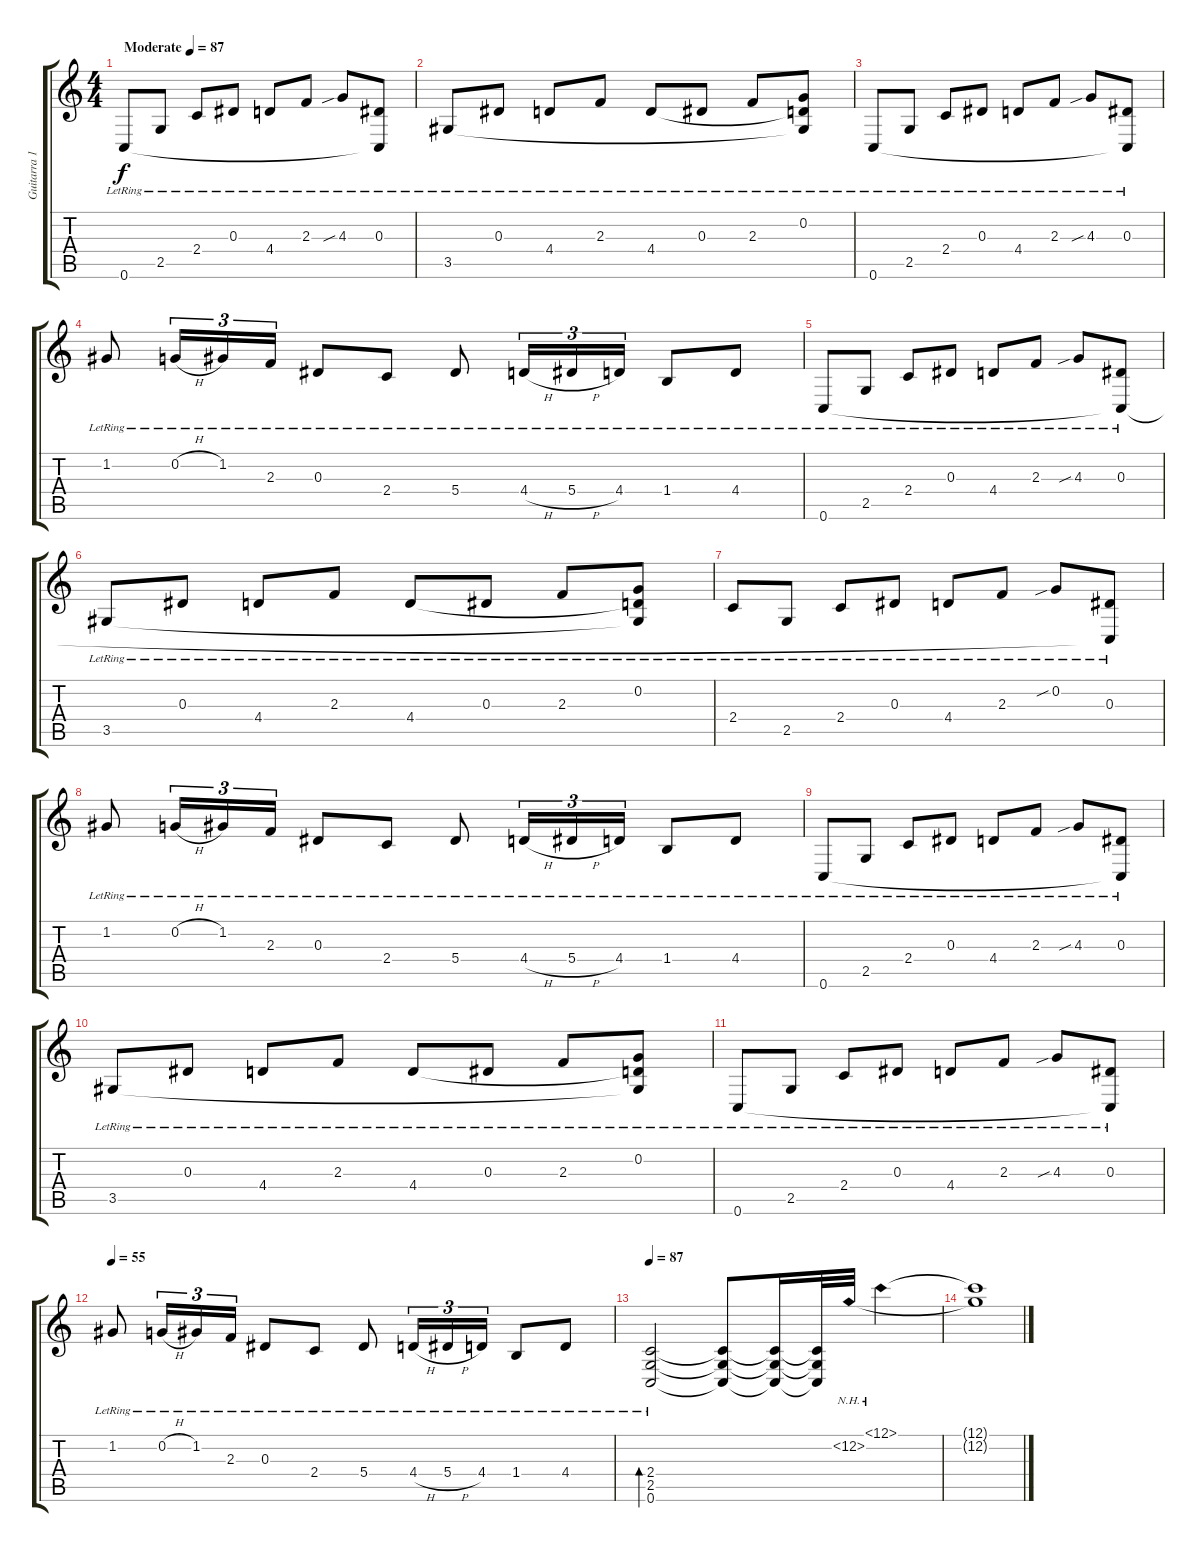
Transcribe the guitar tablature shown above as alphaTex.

\track ("Guitarra 1" "Guitarra 1") {instrument acousticguitarsteel}
\staff {score tabs}
\tuning (C4 G3 Eb3 Bb2 F2 C2) {hide}
\ts (4 4)
\tempo (87 "Moderate")
\clef g2
\ks c
0.6{lr}.8{dy f instrument acousticguitarsteel} 2.5{lr}.8 2.4{lr}.8 0.3{lr}.8 4.4{lr}.8 2.3{lr}.8 4.3{sib lr}.8 (0.3{lr} 0.6{t}).8 |
3.5{lr}.8 0.3{lr}.8 4.4{lr}.8 2.3{lr}.8 4.4{lr}.8 0.3{lr}.8 2.3{lr}.8 (0.2{lr} 4.4{t} 3.5{t}).8 |
0.6{lr}.8 2.5{lr}.8 2.4{lr}.8 0.3{lr}.8 4.4{lr}.8 2.3{lr}.8 4.3{sib lr}.8 (0.3{lr} 0.6{t}).8 |
1.2{lr}.8 0.2{h lr}.16{tu (3 2)} 1.2{lr}.16{tu (3 2)} 2.3{lr}.16{tu (3 2)} 0.3{lr}.8 2.4{lr}.8 5.4{lr}.8 4.4{h lr}.16{tu (3 2)} 5.4{h lr}.16{tu (3 2)} 4.4{lr}.16{tu (3 2)} 1.4{lr}.8 4.4{lr}.8 |
0.6{lr}.8 2.5{lr}.8 2.4{lr}.8 0.3{lr}.8 4.4{lr}.8 2.3{lr}.8 4.3{sib lr}.8 (0.3{lr} 0.6{t}).8 |
3.5{lr}.8 0.3{lr}.8 4.4{lr}.8 2.3{lr}.8 4.4{lr}.8 0.3{lr}.8 2.3{lr}.8 (0.2{lr} 4.4{t} 3.5{t}).8 |
2.4{lr}.8 2.5{lr}.8 2.4{lr}.8 0.3{lr}.8 4.4{lr}.8 2.3{lr}.8 0.2{sib lr}.8 (0.3{lr} 0.6{t}).8 |
1.2{lr}.8 0.2{h lr}.16{tu (3 2)} 1.2{lr}.16{tu (3 2)} 2.3{lr}.16{tu (3 2)} 0.3{lr}.8 2.4{lr}.8 5.4{lr}.8 4.4{h lr}.16{tu (3 2)} 5.4{h lr}.16{tu (3 2)} 4.4{lr}.16{tu (3 2)} 1.4{lr}.8 4.4{lr}.8 |
0.6{lr}.8 2.5{lr}.8 2.4{lr}.8 0.3{lr}.8 4.4{lr}.8 2.3{lr}.8 4.3{sib lr}.8 (0.3{lr} 0.6{t}).8 |
3.5{lr}.8 0.3{lr}.8 4.4{lr}.8 2.3{lr}.8 4.4{lr}.8 0.3{lr}.8 2.3{lr}.8 (0.2{lr} 4.4{t} 3.5{t}).8 |
0.6{lr}.8 2.5{lr}.8 2.4{lr}.8 0.3{lr}.8 4.4{lr}.8 2.3{lr}.8 4.3{sib lr}.8 (0.3{lr} 0.6{t}).8 |
\tempo 55
1.2{lr}.8 0.2{h lr}.16{tu (3 2)} 1.2{lr}.16{tu (3 2)} 2.3{lr}.16{tu (3 2)} 0.3{lr}.8 2.4{lr}.8 5.4{lr}.8 4.4{h lr}.16{tu (3 2)} 5.4{h lr}.16{tu (3 2)} 4.4{lr}.16{tu (3 2)} 1.4{lr}.8 4.4{lr}.8 |
\tempo 87
(2.4{lr} 2.5{lr} 0.6{lr}).2{bd 480} (2.4{t} 2.5{t} 0.6{t}).8 (2.4{t} 2.5{t} 0.6{t}).16 (2.4{t} 2.5{t} 0.6{t}).32 12.2{nh}.32 12.1{nh}.4 |
(12.1{t} 12.2{t}).1
